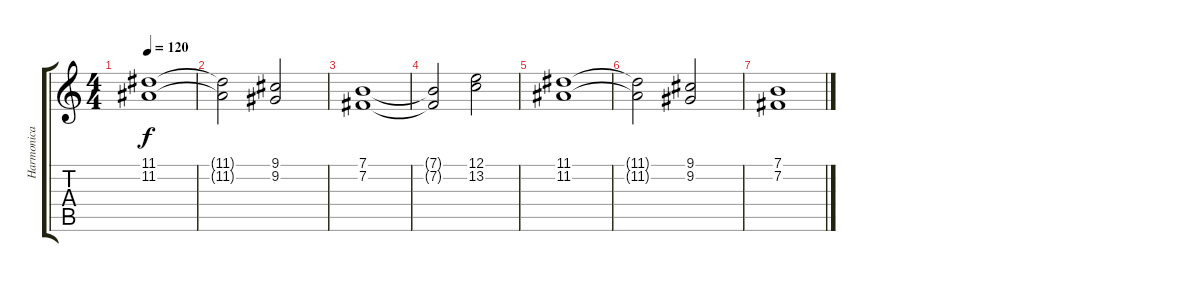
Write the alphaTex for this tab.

\track ("Harmonica" "Harmonica") {instrument harmonica}
\staff {score tabs}
\tuning (E4 B3 G3 D3 A2 E2) {hide}
\ts (4 4)
\tempo 120
\clef g2
\ks c
(11.1 11.2).1{dy f} |
(11.1{t} 11.2{t}).2 (9.1 9.2).2 |
(7.1 7.2).1 |
(7.1{t} 7.2{t}).2 (12.1 13.2).2 |
(11.1 11.2).1 |
(11.1{t} 11.2{t}).2 (9.1 9.2).2 |
(7.1 7.2).1
